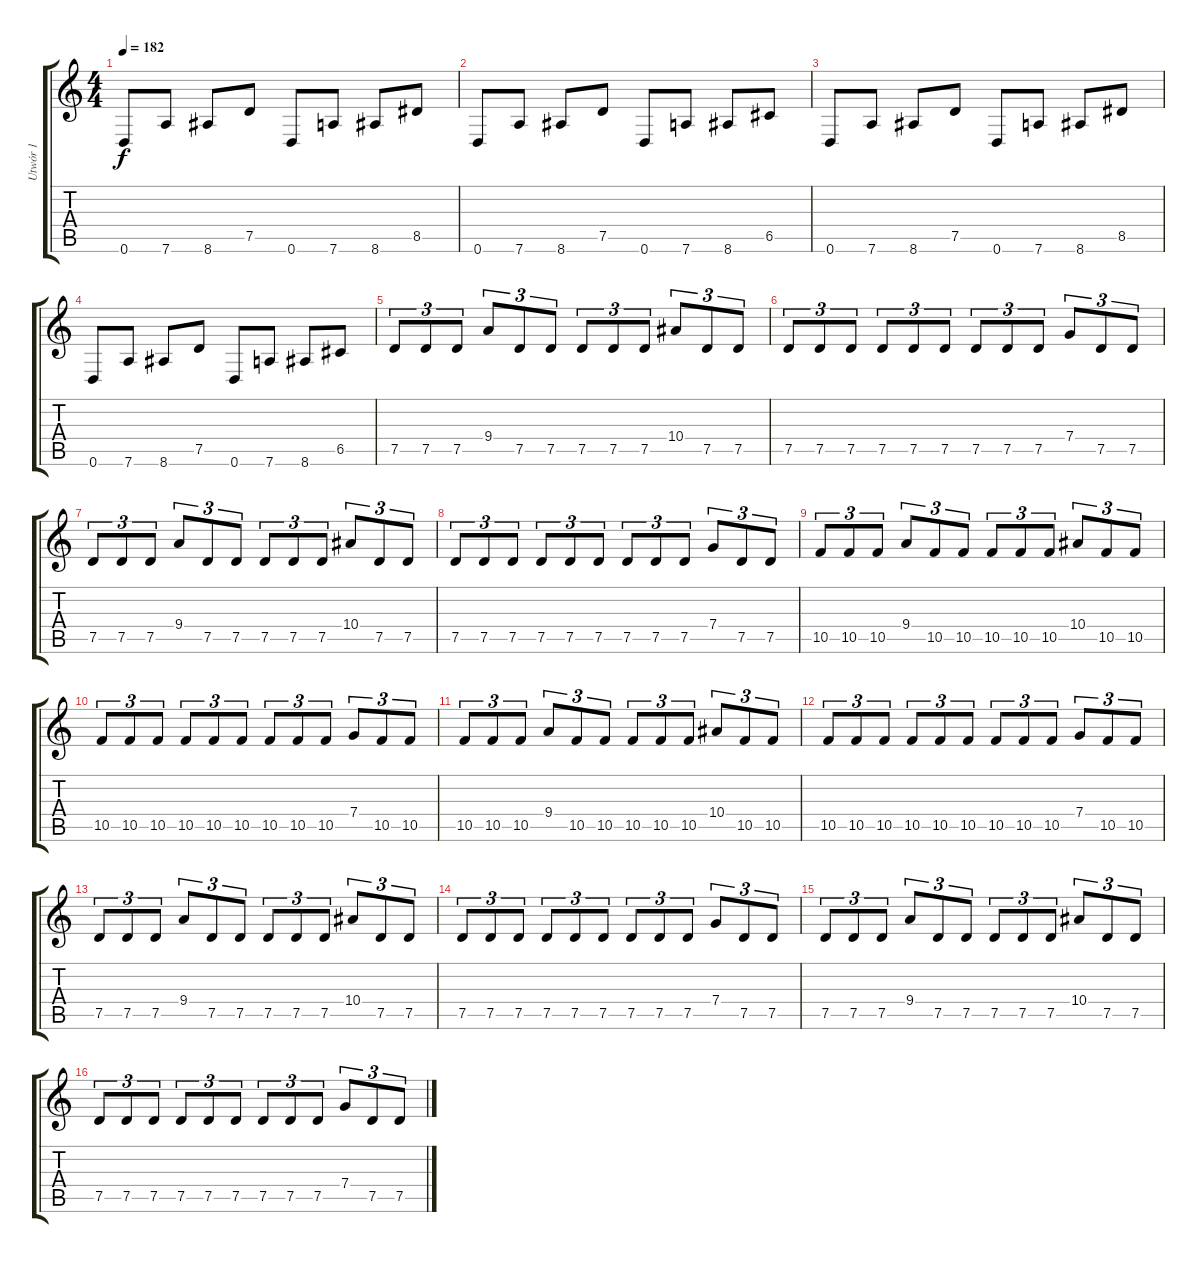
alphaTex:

\track ("Utwór 1" "Utwór 1") {instrument distortionguitar}
\staff {score tabs}
\tuning (D4 A3 F3 C3 G2 D2) {hide}
\ts (4 4)
\tempo 182
\clef g2
\ks c
0.6.8{dy f} 7.6.8 8.6.8 7.5.8 0.6.8 7.6.8 8.6.8 8.5.8 |
0.6.8 7.6.8 8.6.8 7.5.8 0.6.8 7.6.8 8.6.8 6.5.8 |
0.6.8 7.6.8 8.6.8 7.5.8 0.6.8 7.6.8 8.6.8 8.5.8 |
0.6.8 7.6.8 8.6.8 7.5.8 0.6.8 7.6.8 8.6.8 6.5.8 |
7.5.8{tu (3 2)} 7.5.8{tu (3 2)} 7.5.8{tu (3 2)} 9.4.8{tu (3 2)} 7.5.8{tu (3 2)} 7.5.8{tu (3 2)} 7.5.8{tu (3 2)} 7.5.8{tu (3 2)} 7.5.8{tu (3 2)} 10.4.8{tu (3 2)} 7.5.8{tu (3 2)} 7.5.8{tu (3 2)} |
7.5.8{tu (3 2)} 7.5.8{tu (3 2)} 7.5.8{tu (3 2)} 7.5.8{tu (3 2)} 7.5.8{tu (3 2)} 7.5.8{tu (3 2)} 7.5.8{tu (3 2)} 7.5.8{tu (3 2)} 7.5.8{tu (3 2)} 7.4.8{tu (3 2)} 7.5.8{tu (3 2)} 7.5.8{tu (3 2)} |
7.5.8{tu (3 2)} 7.5.8{tu (3 2)} 7.5.8{tu (3 2)} 9.4.8{tu (3 2)} 7.5.8{tu (3 2)} 7.5.8{tu (3 2)} 7.5.8{tu (3 2)} 7.5.8{tu (3 2)} 7.5.8{tu (3 2)} 10.4.8{tu (3 2)} 7.5.8{tu (3 2)} 7.5.8{tu (3 2)} |
7.5.8{tu (3 2)} 7.5.8{tu (3 2)} 7.5.8{tu (3 2)} 7.5.8{tu (3 2)} 7.5.8{tu (3 2)} 7.5.8{tu (3 2)} 7.5.8{tu (3 2)} 7.5.8{tu (3 2)} 7.5.8{tu (3 2)} 7.4.8{tu (3 2)} 7.5.8{tu (3 2)} 7.5.8{tu (3 2)} |
10.5.8{tu (3 2)} 10.5.8{tu (3 2)} 10.5.8{tu (3 2)} 9.4.8{tu (3 2)} 10.5.8{tu (3 2)} 10.5.8{tu (3 2)} 10.5.8{tu (3 2)} 10.5.8{tu (3 2)} 10.5.8{tu (3 2)} 10.4.8{tu (3 2)} 10.5.8{tu (3 2)} 10.5.8{tu (3 2)} |
10.5.8{tu (3 2)} 10.5.8{tu (3 2)} 10.5.8{tu (3 2)} 10.5.8{tu (3 2)} 10.5.8{tu (3 2)} 10.5.8{tu (3 2)} 10.5.8{tu (3 2)} 10.5.8{tu (3 2)} 10.5.8{tu (3 2)} 7.4.8{tu (3 2)} 10.5.8{tu (3 2)} 10.5.8{tu (3 2)} |
10.5.8{tu (3 2)} 10.5.8{tu (3 2)} 10.5.8{tu (3 2)} 9.4.8{tu (3 2)} 10.5.8{tu (3 2)} 10.5.8{tu (3 2)} 10.5.8{tu (3 2)} 10.5.8{tu (3 2)} 10.5.8{tu (3 2)} 10.4.8{tu (3 2)} 10.5.8{tu (3 2)} 10.5.8{tu (3 2)} |
10.5.8{tu (3 2)} 10.5.8{tu (3 2)} 10.5.8{tu (3 2)} 10.5.8{tu (3 2)} 10.5.8{tu (3 2)} 10.5.8{tu (3 2)} 10.5.8{tu (3 2)} 10.5.8{tu (3 2)} 10.5.8{tu (3 2)} 7.4.8{tu (3 2)} 10.5.8{tu (3 2)} 10.5.8{tu (3 2)} |
7.5.8{tu (3 2)} 7.5.8{tu (3 2)} 7.5.8{tu (3 2)} 9.4.8{tu (3 2)} 7.5.8{tu (3 2)} 7.5.8{tu (3 2)} 7.5.8{tu (3 2)} 7.5.8{tu (3 2)} 7.5.8{tu (3 2)} 10.4.8{tu (3 2)} 7.5.8{tu (3 2)} 7.5.8{tu (3 2)} |
7.5.8{tu (3 2)} 7.5.8{tu (3 2)} 7.5.8{tu (3 2)} 7.5.8{tu (3 2)} 7.5.8{tu (3 2)} 7.5.8{tu (3 2)} 7.5.8{tu (3 2)} 7.5.8{tu (3 2)} 7.5.8{tu (3 2)} 7.4.8{tu (3 2)} 7.5.8{tu (3 2)} 7.5.8{tu (3 2)} |
7.5.8{tu (3 2)} 7.5.8{tu (3 2)} 7.5.8{tu (3 2)} 9.4.8{tu (3 2)} 7.5.8{tu (3 2)} 7.5.8{tu (3 2)} 7.5.8{tu (3 2)} 7.5.8{tu (3 2)} 7.5.8{tu (3 2)} 10.4.8{tu (3 2)} 7.5.8{tu (3 2)} 7.5.8{tu (3 2)} |
7.5.8{tu (3 2)} 7.5.8{tu (3 2)} 7.5.8{tu (3 2)} 7.5.8{tu (3 2)} 7.5.8{tu (3 2)} 7.5.8{tu (3 2)} 7.5.8{tu (3 2)} 7.5.8{tu (3 2)} 7.5.8{tu (3 2)} 7.4.8{tu (3 2)} 7.5.8{tu (3 2)} 7.5.8{tu (3 2)}
